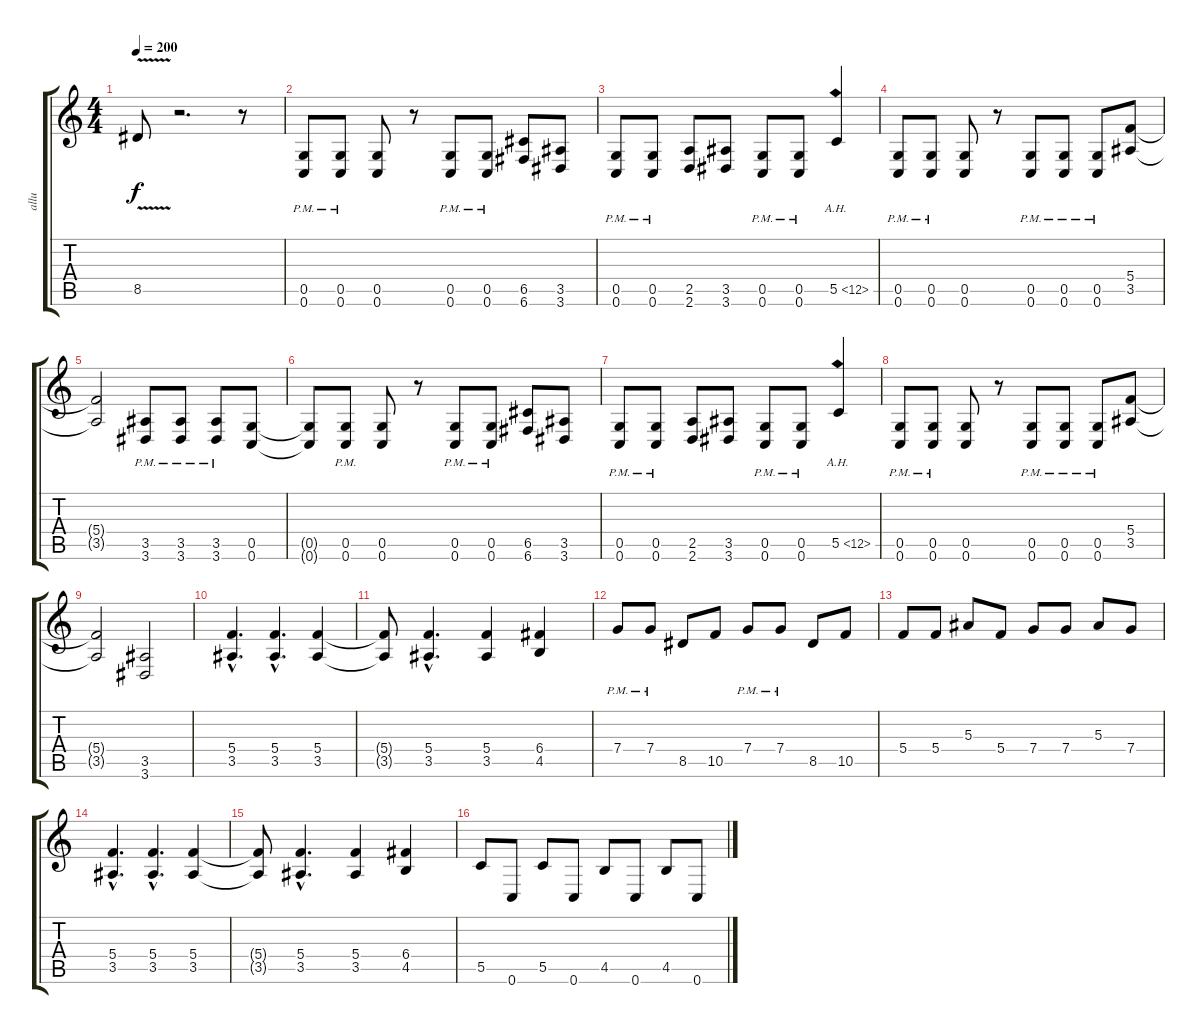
\track ("allu" "allu") {instrument distortionguitar}
\staff {score tabs}
\tuning (D4 A3 F3 C3 G2 C2) {hide}
\ts (4 4)
\tempo 200
\clef g2
\ks c
8.5{v}.8{dy f} r.2{d} r.8 |
(0.5{pm} 0.6{pm}).8 (0.5{pm} 0.6{pm}).8 (0.5 0.6).8 r.8 (0.5{pm} 0.6{pm}).8 (0.5{pm} 0.6{pm}).8 (6.5 6.6).8 (3.5 3.6).8 |
(0.5{pm} 0.6{pm}).8 (0.5{pm} 0.6{pm}).8 (2.5 2.6).8 (3.5 3.6).8 (0.5{pm} 0.6{pm}).8 (0.5{pm} 0.6{pm}).8 5.5{ah 7}.4 |
(0.5{pm} 0.6{pm}).8 (0.5{pm} 0.6{pm}).8 (0.5 0.6).8 r.8 (0.5{pm} 0.6{pm}).8 (0.5{pm} 0.6{pm}).8 (0.5{pm} 0.6{pm}).8 (5.4 3.5).8 |
(5.4{t} 3.5{t}).2 (3.5{pm} 3.6{pm}).8 (3.5{pm} 3.6{pm}).8 (3.5{pm} 3.6{pm}).8 (0.5 0.6).8 |
(0.5{t} 0.6{t}).8 (0.5{pm} 0.6{pm}).8 (0.5 0.6).8 r.8 (0.5{pm} 0.6{pm}).8 (0.5{pm} 0.6{pm}).8 (6.5 6.6).8 (3.5 3.6).8 |
(0.5{pm} 0.6{pm}).8 (0.5{pm} 0.6{pm}).8 (2.5 2.6).8 (3.5 3.6).8 (0.5{pm} 0.6{pm}).8 (0.5{pm} 0.6{pm}).8 5.5{ah 7}.4 |
(0.5{pm} 0.6{pm}).8 (0.5{pm} 0.6{pm}).8 (0.5 0.6).8 r.8 (0.5{pm} 0.6{pm}).8 (0.5{pm} 0.6{pm}).8 (0.5{pm} 0.6{pm}).8 (5.4 3.5).8 |
(5.4{t} 3.5{t}).2 (3.5 3.6).2 |
(5.4{hac} 3.5{hac}).4{d} (5.4{hac} 3.5{hac}).4{d} (5.4 3.5).4 |
(5.4{t} 3.5{t}).8 (5.4{hac} 3.5{hac}).4{d} (5.4 3.5).4 (6.4 4.5).4 |
7.4{pm}.8 7.4{pm}.8 8.5.8 10.5.8 7.4{pm}.8 7.4{pm}.8 8.5.8 10.5.8 |
5.4.8 5.4.8 5.3.8 5.4.8 7.4.8 7.4.8 5.3.8 7.4.8 |
(5.4{hac} 3.5{hac}).4{d} (5.4{hac} 3.5{hac}).4{d} (5.4 3.5).4 |
(5.4{t} 3.5{t}).8 (5.4{hac} 3.5{hac}).4{d} (5.4 3.5).4 (6.4 4.5).4 |
5.5.8 0.6.8 5.5.8 0.6.8 4.5.8 0.6.8 4.5.8 0.6.8
